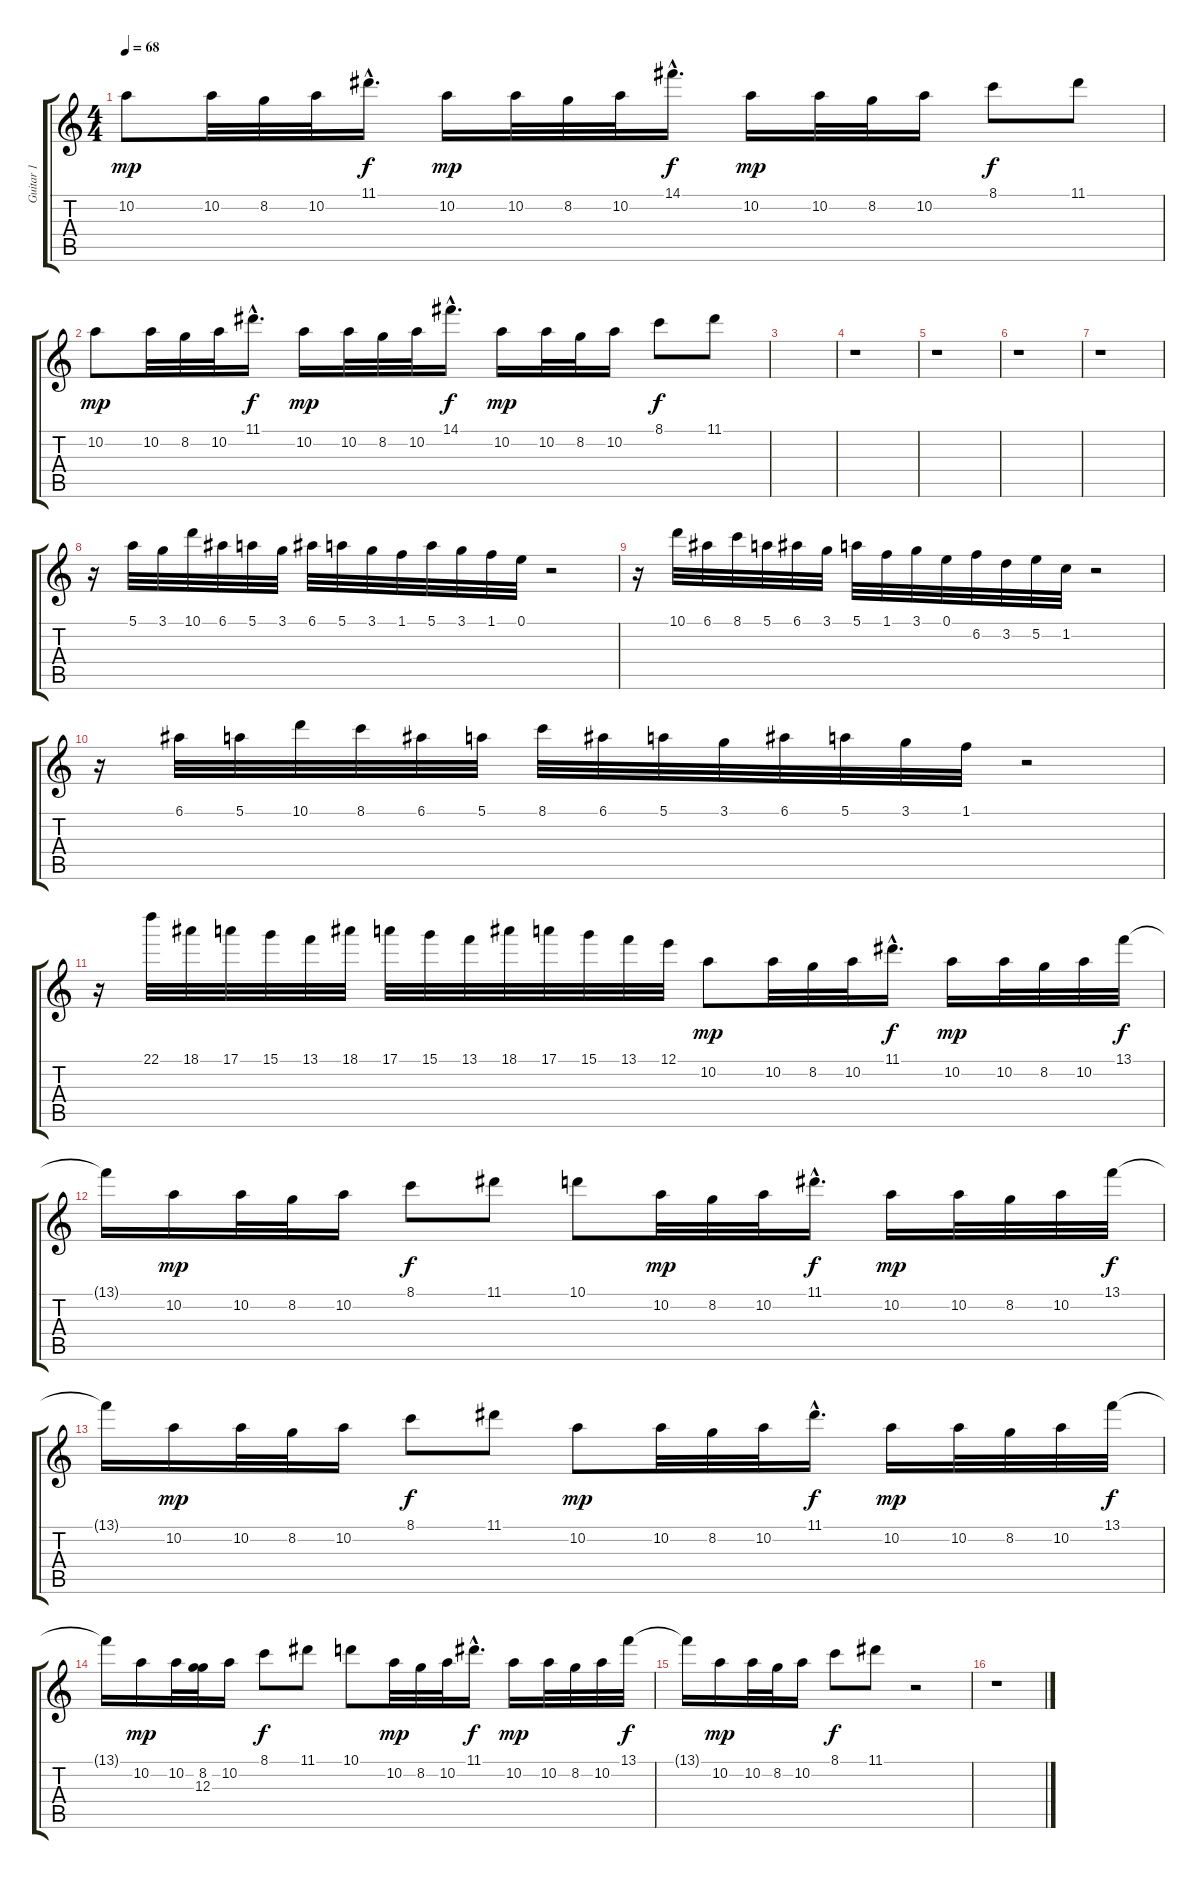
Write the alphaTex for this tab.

\track ("Guitar 1" "Guitar 1") {instrument distortionguitar}
\staff {score tabs}
\tuning (E4 B3 G3 D3 A2 E2) {hide}
\ts (4 4)
\tempo 68
\clef g2
\ks c
10.2.8{dy mp} 10.2.32 8.2.32 10.2.32 11.1{hac}.16{d dy f} 10.2.16{dy mp} 10.2.32 8.2.32 10.2.32 14.1{hac}.16{d dy f} 10.2.16{dy mp} 10.2.32 8.2.32 10.2.16 8.1.8{dy f} 11.1.8 |
10.2.8{dy mp} 10.2.32 8.2.32 10.2.32 11.1{hac}.16{d dy f} 10.2.16{dy mp} 10.2.32 8.2.32 10.2.32 14.1{hac}.16{d dy f} 10.2.16{dy mp} 10.2.32 8.2.32 10.2.16 8.1.8{dy f} 11.1.8 |
\section ("" "")
|
r.1 |
r.1 |
r.1 |
r.1 |
r.16 5.1.32 3.1.32 10.1.32 6.1.32 5.1.32 3.1.32 6.1.32 5.1.32 3.1.32 1.1.32 5.1.32 3.1.32 1.1.32 0.1.32 r.2 |
r.16 10.1.32 6.1.32 8.1.32 5.1.32 6.1.32 3.1.32 5.1.32 1.1.32 3.1.32 0.1.32 6.2.32 3.2.32 5.2.32 1.2.32 r.2 |
r.16 6.1.32 5.1.32 10.1.32 8.1.32 6.1.32 5.1.32 8.1.32 6.1.32 5.1.32 3.1.32 6.1.32 5.1.32 3.1.32 1.1.32 r.2 |
\section ("" "")
r.16 22.1.32{instrument pizzicatostrings} 18.1.32 17.1.32 15.1.32 13.1.32 18.1.32 17.1.32 15.1.32 13.1.32 18.1.32 17.1.32 15.1.32 13.1.32 12.1.32 10.2.8{dy mp instrument distortionguitar} 10.2.32 8.2.32 10.2.32 11.1{hac}.16{d dy f} 10.2.16{dy mp} 10.2.32 8.2.32 10.2.32 13.1.32{dy f} |
13.1{t}.16 10.2.16{dy mp} 10.2.32 8.2.32 10.2.16 8.1.8{dy f} 11.1.8 10.1.8 10.2.32{dy mp} 8.2.32 10.2.32 11.1{hac}.16{d dy f} 10.2.16{dy mp} 10.2.32 8.2.32 10.2.32 13.1.32{dy f} |
13.1{t}.16 10.2.16{dy mp} 10.2.32 8.2.32 10.2.16 8.1.8{dy f} 11.1.8 10.2.8{dy mp} 10.2.32 8.2.32 10.2.32 11.1{hac}.16{d dy f} 10.2.16{dy mp} 10.2.32 8.2.32 10.2.32 13.1.32{dy f} |
13.1{t}.16 10.2.16{dy mp} 10.2.32 (8.2 12.3).32 10.2.16 8.1.8{dy f} 11.1.8 10.1.8 10.2.32{dy mp} 8.2.32 10.2.32 11.1{hac}.16{d dy f} 10.2.16{dy mp} 10.2.32 8.2.32 10.2.32 13.1.32{dy f} |
13.1{t}.16 10.2.16{dy mp} 10.2.32 8.2.32 10.2.16 8.1.8{dy f} 11.1.8 r.2 |
\section ("" "")
r.1
